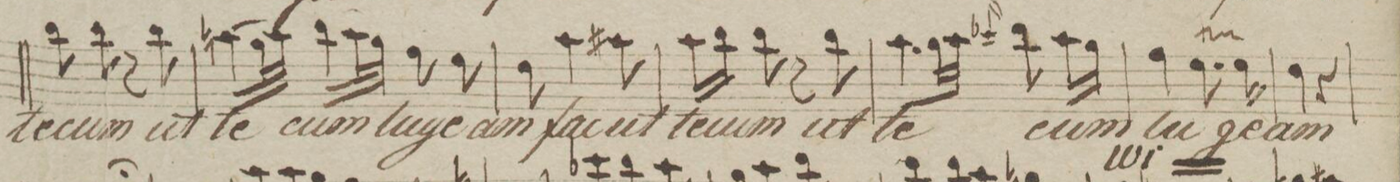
**kern	**text	**dynam
*I"Cant!	*	*
*clefC1	*	*
*k[b-e-a-]	*	*
*M2/4	*	*
8gg\	te-	.
8gg\	-cum	.
8r	.	.
8gg\	ut	.
=72	=72	=72
(16ffn\LL	te-	.
32ee-\L	.	.
32ff\JJJ)	.	.
16gg\LL	-cum	.
32ff\L	.	.
32ee-\JJJ	.	.
8dd\	lu-	.
8cc\	-ge-	.
=73	=73	=73
8b-\	-am	.
4ff\	fac	.
8ff#X\	ut	.
=74	=74	=74
16ff\LL	te-	.
16gg\JJ	.	.
8gg\	-cum	.
8r	.	.
8gg\	ut	.
=75	=75	=75
8.ff\L	te-	.
32ee-\LL	.	.
32ff\JJJ	.	.
16qqaa-X/	.	.
8gg\	.	.
16ff\LL	-cum	.
16ee-\JJ	.	.
=76	=76	=76
4dd\	lu-	.
8.ccT\	.	.
16cc\	-ge-	.
=77	=77	=77
4b-\	-am	.
4r	.	.
=78	=78	=78
*-	*-	*-
